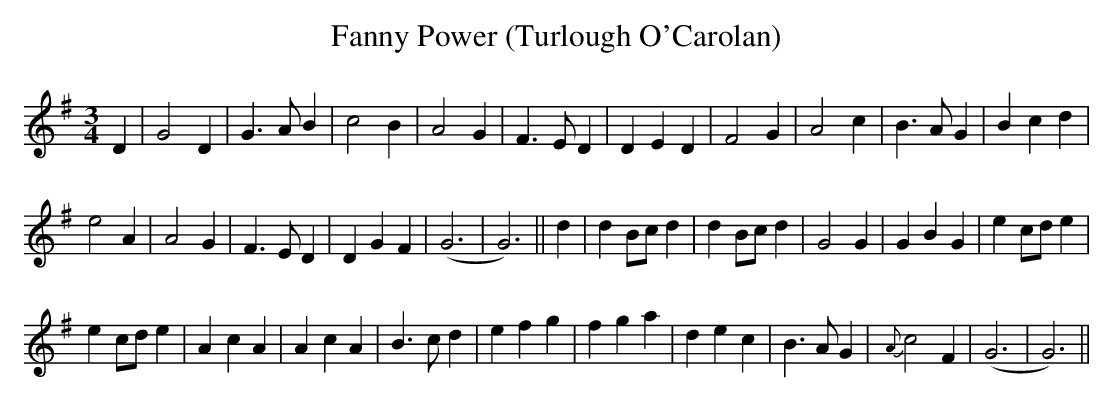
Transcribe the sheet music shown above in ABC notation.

X:1
T:Fanny Power (Turlough O'Carolan)
M:3/4
L:1/4
K:G
D |G2 D|G>A B|c2 B|A2 G|F>E D|\
DE D|F2 G|A2 c|B>A G|B cd|
e2 A|A2 G|F>E D|DG F|(G3|G3) ||\
d|d B/c/ d|d B/c/ d|G2 G|GB G| e c/d/ e|
e c/d/ e|Ac A|Ac A| B>c d|ef g|\
fg a|d ec|B>A G|{A}c2 F|(G3 |G3) ||
